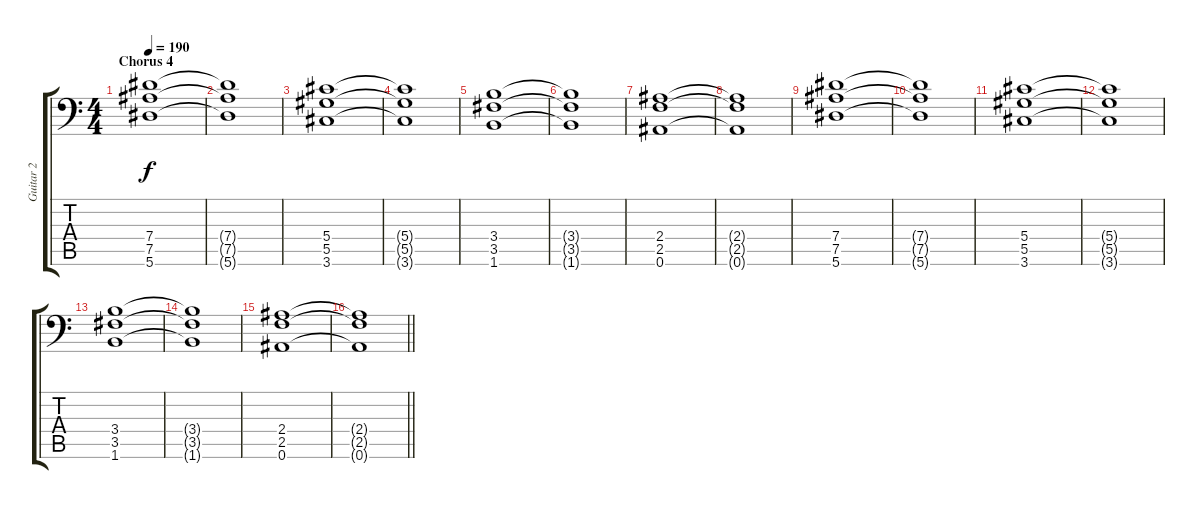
\track ("Guitar 2" "Guitar 2") {instrument distortionguitar}
\staff {score tabs}
\tuning (Bb3 F3 Db3 Ab2 Eb2 Bb1) {hide}
\ts (4 4)
\section ("" "Chorus 4")
\tempo 190
\clef f4
\ks c
(7.4 7.5 5.6).1{dy f} |
(7.4{t} 7.5{t} 5.6{t}).1 |
(5.4 5.5 3.6).1 |
(5.4{t} 5.5{t} 3.6{t}).1 |
(3.4 3.5 1.6).1 |
(3.4{t} 3.5{t} 1.6{t}).1 |
(2.4 2.5 0.6).1 |
(2.4{t} 2.5{t} 0.6{t}).1 |
(7.4 7.5 5.6).1 |
(7.4{t} 7.5{t} 5.6{t}).1 |
(5.4 5.5 3.6).1 |
(5.4{t} 5.5{t} 3.6{t}).1 |
(3.4 3.5 1.6).1 |
(3.4{t} 3.5{t} 1.6{t}).1 |
(2.4 2.5 0.6).1 |
\barLineRight lightlight
(2.4{t} 2.5{t} 0.6{t}).1
